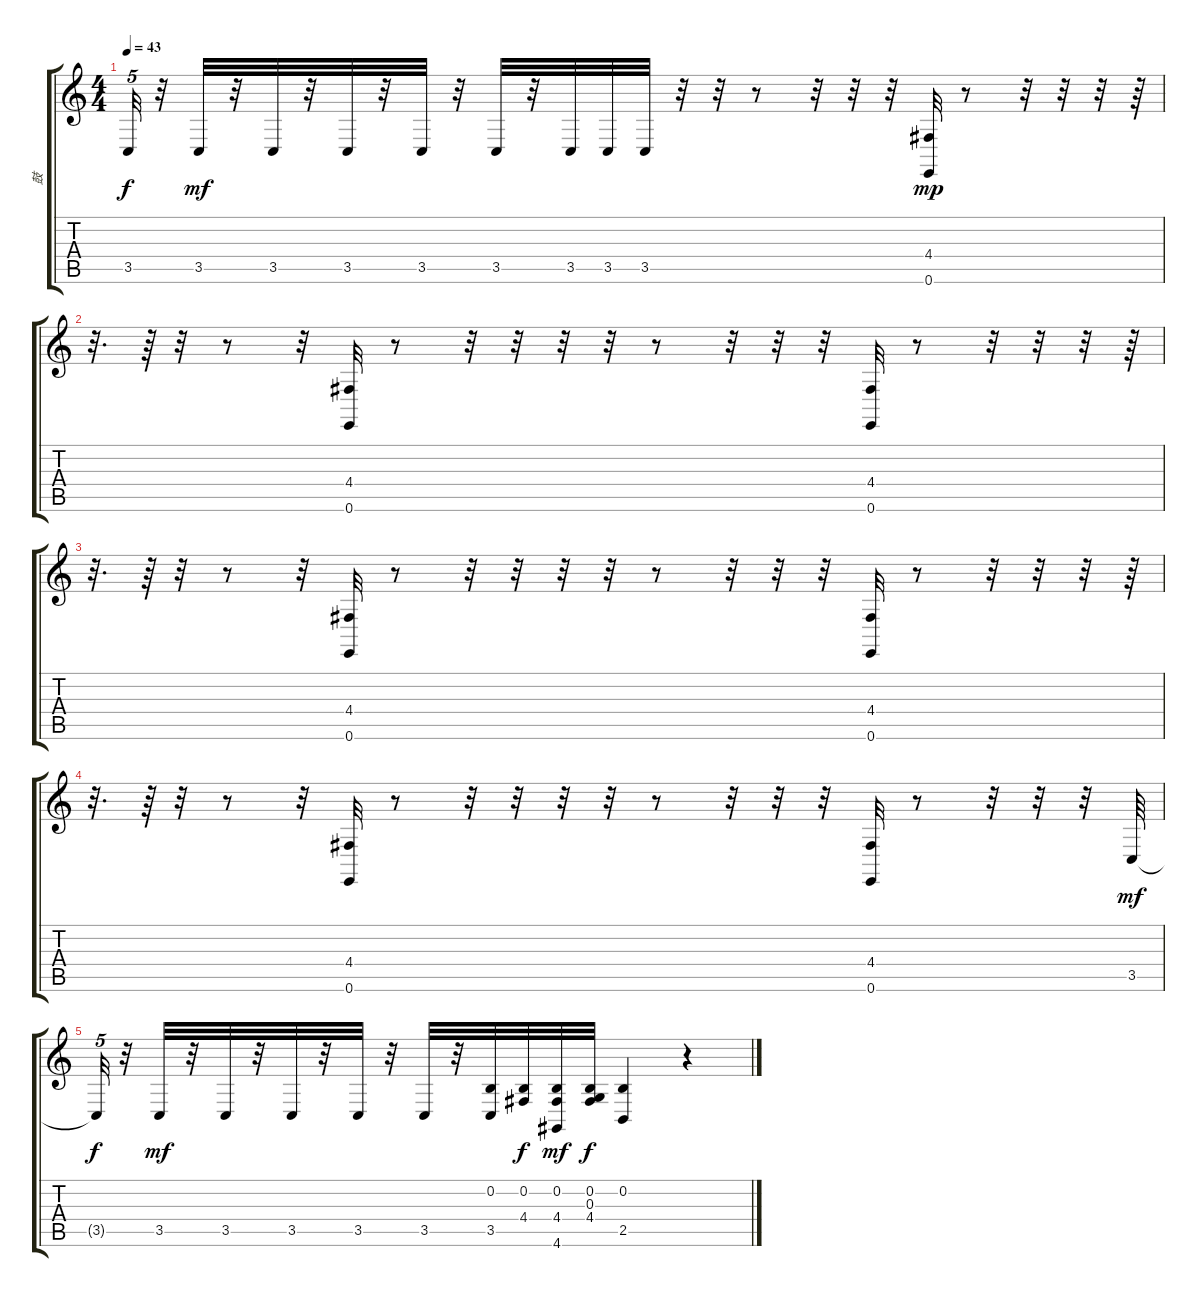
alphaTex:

\track ("鼓" "鼓") {instrument synthstrings2}
\staff {score tabs}
\tuning (E4 B3 G3 D3 A2 E2) {hide}
\ts (4 4)
\tempo 43
\clef g2
\ks c
3.5{t}.32{tu (5 4) dy f} r.32 3.5.32{dy mf balance 5} r.32 3.5.32{balance 11} r.32 3.5.32{balance 5} r.32 3.5.32{balance 10} r.32 3.5.32{balance 6} r.32 3.5.32{balance 8} 3.5.32{balance 8} 3.5.32{balance 7} r.32 r.32{balance 5} r.8 r.32 r.32{balance 8} r.32 (4.4 0.6).32{dy mp} r.8 r.32 r.32 r.32 r.64 |
r.32{d} r.64 r.32 r.8 r.32 (4.4 0.6).32 r.8 r.32 r.32 r.32 r.32 r.8 r.32 r.32 r.32 (4.4 0.6).32 r.8 r.32 r.32 r.32 r.64 |
r.32{d} r.64 r.32 r.8 r.32 (4.4 0.6).32 r.8 r.32 r.32 r.32 r.32 r.8 r.32 r.32 r.32 (4.4 0.6).32 r.8 r.32 r.32 r.32 r.64 |
r.32{d} r.64 r.32 r.8 r.32 (4.4 0.6).32 r.8 r.32 r.32 r.32 r.32 r.8 r.32 r.32 r.32 (4.4 0.6).32 r.8 r.32 r.32 r.32 3.5.64{dy mf balance 13} |
3.5{t}.32{tu (5 4) dy f} r.32 3.5.32{dy mf balance 5} r.32 3.5.32{balance 11} r.32 3.5.32{balance 5} r.32 3.5.32{balance 10} r.32 3.5.32{balance 6} r.32 (0.2 3.5).32{balance 8} (0.2 4.4).32{dy f balance 8} (0.2 4.4 4.6).32{dy mf balance 7} (0.2 0.3 4.4).32{dy f balance 6} (0.2 2.5).4{balance 5} r.4
